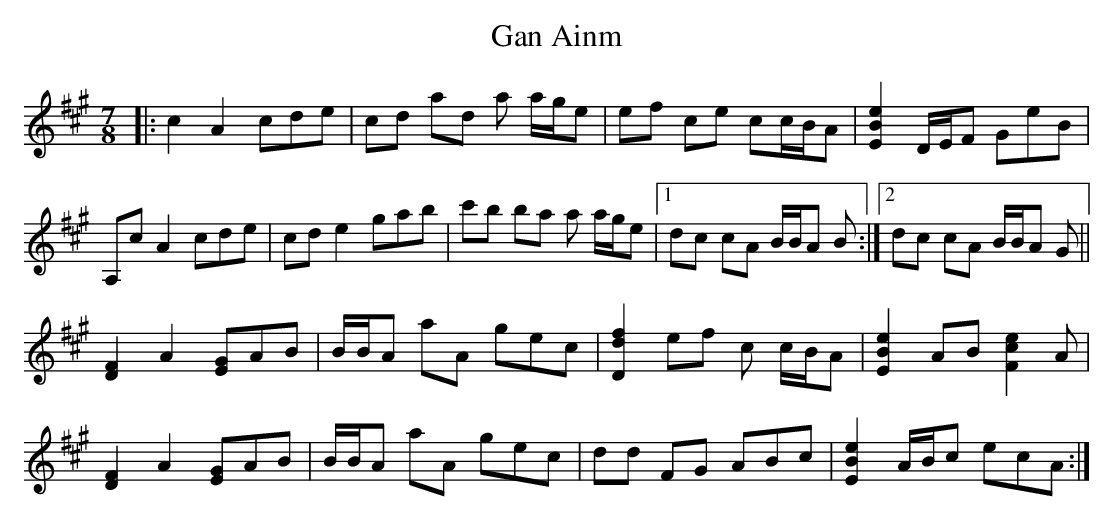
X:1
T: Gan Ainm
M: 6/8
L: 1/8
K: Amaj
M: 7/8
|:c2 A2 cde|cd ad a a/g/e|ef ce cc/B/A|[EBe]2 D/E/F GeB|
A,c A2 cde|cd e2 gab|c'b ba a a/g/e|1 dc cA B/B/A B:|2 dc cA B/B/A G||
[DF]2 A2 [EG]AB|B/B/A aA gec|[Ddf]2 ef c c/B/A|[EBe]2 AB [Fce]2 A|
[DF]2 A2 [EG]AB|B/B/A aA gec|dd FG ABc|[EBe]2 A/B/c ecA:|
